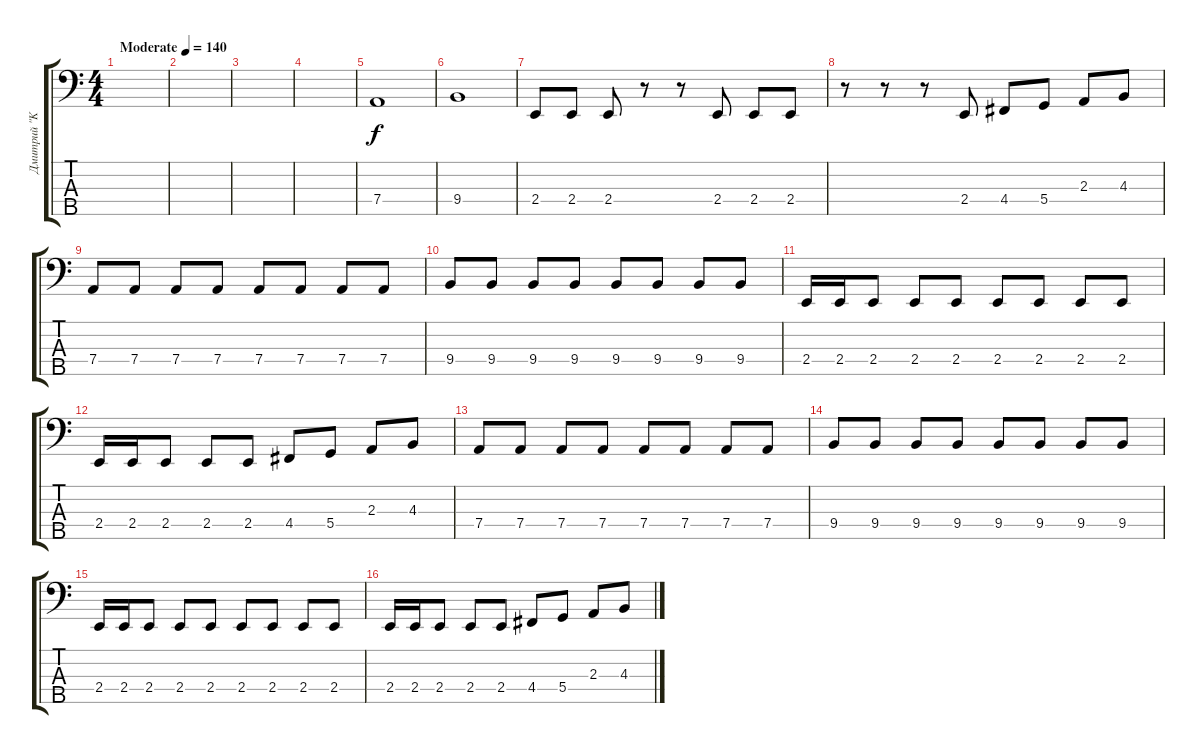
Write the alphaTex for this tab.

\track ("Дмитрий \"Kawazu\" Голяшев" "Дмитрий \"K") {instrument electricbassfinger}
\staff {score tabs}
\tuning (F2 C2 G1 D1 A0) {hide}
\ts (4 4)
\tempo (140 "Moderate")
\clef f4
\ks c
|
|
|
|
7.4.1 |
9.4.1 |
2.4.8 2.4.8 2.4.8 r.8 r.8 2.4.8 2.4.8 2.4.8 |
r.8 r.8 r.8 2.4.8 4.4.8 5.4.8 2.3.8 4.3.8 |
7.4.8 7.4.8 7.4.8 7.4.8 7.4.8 7.4.8 7.4.8 7.4.8 |
9.4.8 9.4.8 9.4.8 9.4.8 9.4.8 9.4.8 9.4.8 9.4.8 |
2.4.16 2.4.16 2.4.8 2.4.8 2.4.8 2.4.8 2.4.8 2.4.8 2.4.8 |
2.4.16 2.4.16 2.4.8 2.4.8 2.4.8 4.4.8 5.4.8 2.3.8 4.3.8 |
7.4.8 7.4.8 7.4.8 7.4.8 7.4.8 7.4.8 7.4.8 7.4.8 |
9.4.8 9.4.8 9.4.8 9.4.8 9.4.8 9.4.8 9.4.8 9.4.8 |
2.4.16 2.4.16 2.4.8 2.4.8 2.4.8 2.4.8 2.4.8 2.4.8 2.4.8 |
2.4.16 2.4.16 2.4.8 2.4.8 2.4.8 4.4.8 5.4.8 2.3.8 4.3.8
